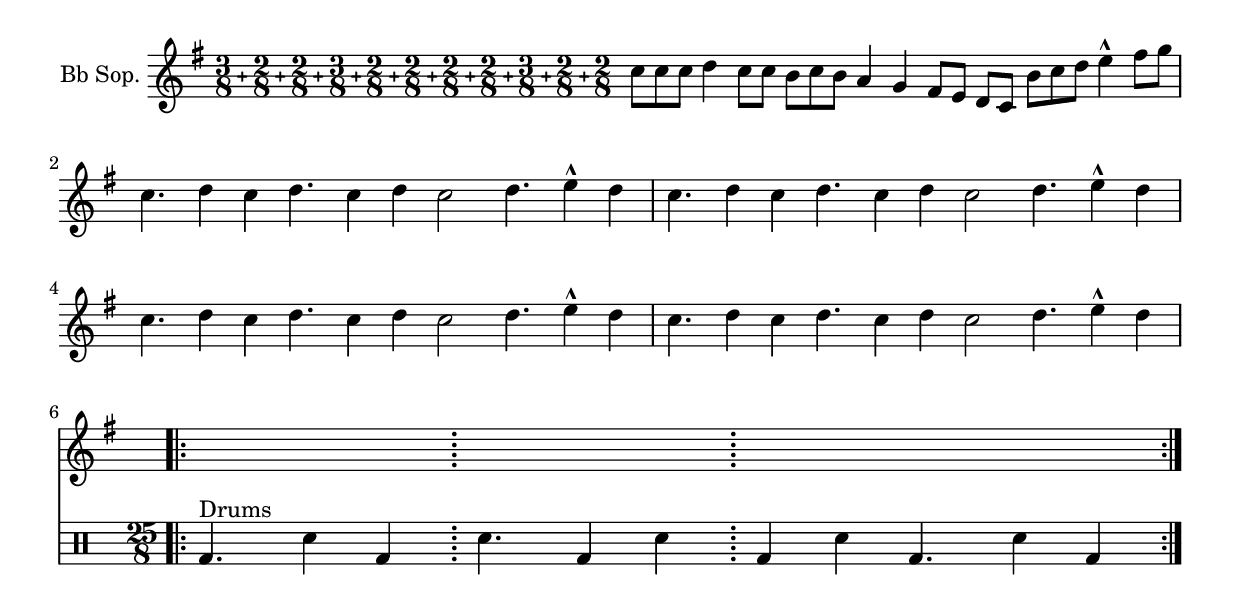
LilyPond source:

%% Do not edit this file; it is auto-generated from input/new
%% This file is in the public domain.
%% Note: this file works from version 2.12.0
\version "2.12.0"

\header {
  lsrtags = "rhythms, percussion"

  texidoc = "
Though the polymetric time signature shown was not the most essential
item here, it has been included to show the beat of this piece (which
is the template of a real Balkan song!).

"
  doctitle = "Heavily customized polymetric time signatures"
} % begin verbatim


#(define plus (markup #:vcenter "+"))
#(define ((custom-time-signature one two three four five six
           seven eight nine ten eleven num) grob)
            (grob-interpret-markup grob
              (markup #:override '(baseline-skip . 0) #:number
                (#:line (
                    (#:column (one num)) plus
                    (#:column (two num)) plus
                    (#:column (three num)) plus
                    (#:column (four num)) plus
                    (#:column (five num)) plus
                    (#:column (six num)) plus
                    (#:column (seven num)) plus
                    (#:column (eight num)) plus
                    (#:column (nine num)) plus
                    (#:column (ten num)) plus
                    (#:column (eleven num))))
                )))

melody = \relative c'' {
  \set Staff.instrumentName = #"Bb Sop."
  \key g \major
  #(set-time-signature 25 8 '(3 2 2 3 2 2 2 2 3 2 2))
  \override Staff.TimeSignature #'stencil =
    #(custom-time-signature "3" "2" "2" "3" "2" "2"
      "2" "2" "3" "2" "2" "8")
  c8 c c d4 c8 c b c b a4 g fis8 e d c b' c d e4-^ fis8 g \break
  c,4. d4 c4 d4. c4 d c2 d4. e4-^ d4
  c4. d4 c4 d4. c4 d c2 d4. e4-^ d4 \break
  c4. d4 c4 d4. c4 d c2 d4. e4-^ d4
  c4. d4 c4 d4. c4 d c2 d4. e4-^ d4 \break
}

drum = \new DrumStaff \drummode {
  \bar "|:" bd4.^\markup { "Drums" } sn4 bd \bar ":" sn4.
  bd4 sn \bar ":" bd sn bd4. sn4 bd \bar ":|"
}

{
  \melody
  \drum
}
